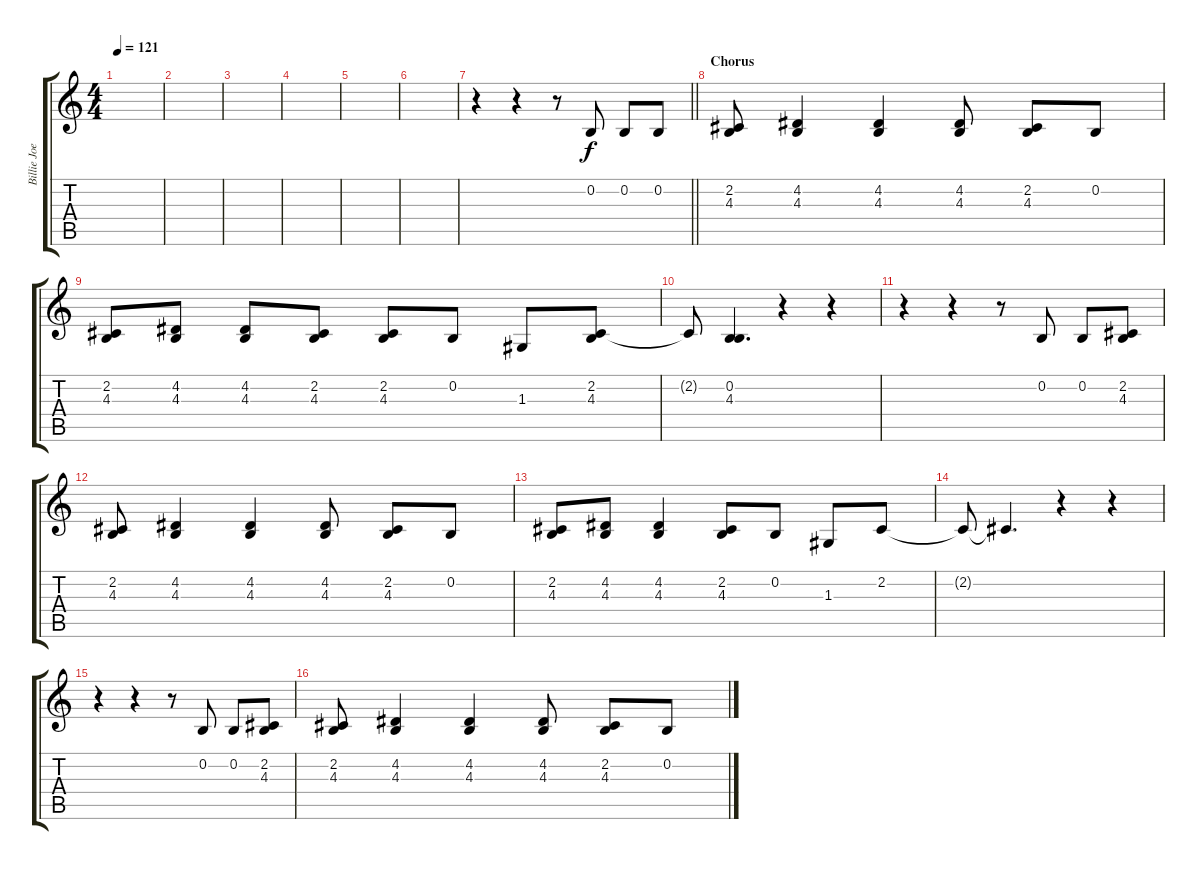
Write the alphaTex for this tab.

\track ("Billie Joe Armstrong - Vocals" "Billie Joe") {instrument altosax}
\staff {score tabs}
\tuning (E4 B3 G3 D3 A2 E2) {hide}
\ts (4 4)
\tempo 121
\clef g2
\ks c
|
|
|
|
|
|
\barLineRight lightlight
r.4 r.4 r.8 0.2.8 0.2.8 0.2.8 |
\section ("" "Chorus")
(2.2 4.3).8 (4.2 4.3).4 (4.2 4.3).4 (4.2 4.3).8 (2.2 4.3).8 0.2.8 |
(2.2 4.3).8 (4.2 4.3).8 (4.2 4.3).8 (2.2 4.3).8 (2.2 4.3).8 0.2.8 1.3.8 (2.2 4.3).8 |
2.2{t}.8 (0.2 4.3).4{d} r.4 r.4 |
r.4 r.4 r.8 0.2.8 0.2.8 (2.2 4.3).8 |
(2.2 4.3).8 (4.2 4.3).4 (4.2 4.3).4 (4.2 4.3).8 (2.2 4.3).8 0.2.8 |
(2.2 4.3).8 (4.2 4.3).8 (4.2 4.3).4 (2.2 4.3).8 0.2.8 1.3.8 2.2.8 |
2.2{t}.8 2.2{t}.4{d} r.4 r.4 |
r.4 r.4 r.8 0.2.8 0.2.8 (2.2 4.3).8 |
(2.2 4.3).8 (4.2 4.3).4 (4.2 4.3).4 (4.2 4.3).8 (2.2 4.3).8 0.2.8
